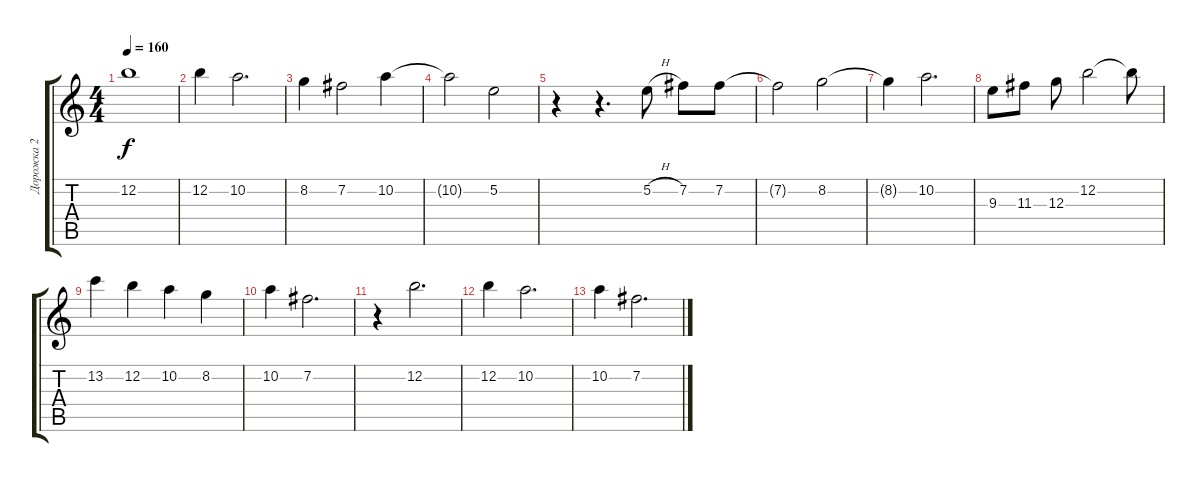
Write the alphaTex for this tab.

\track ("Дорожка 2" "Дорожка 2") {mute instrument acousticguitarsteel}
\staff {score tabs}
\tuning (E4 B3 G3 D3 A2 E2) {hide}
\ts (4 4)
\tempo 160
\clef g2
\ks c
12.2.1{dy f} |
12.2.4 10.2.2{d} |
8.2.4 7.2.2 10.2.4 |
10.2{t}.2 5.2.2 |
r.4 r.4{d} 5.2{h}.8 7.2.8 7.2.8 |
7.2{t}.2 8.2.2 |
8.2{t}.4 10.2.2{d} |
9.3.8 11.3.8 12.3.8 12.2.2 12.2{t}.8 |
13.2.4 12.2.4 10.2.4 8.2.4 |
10.2.4 7.2.2{d} |
r.4 12.2.2{d} |
12.2.4 10.2.2{d} |
10.2.4 7.2.2{d}
